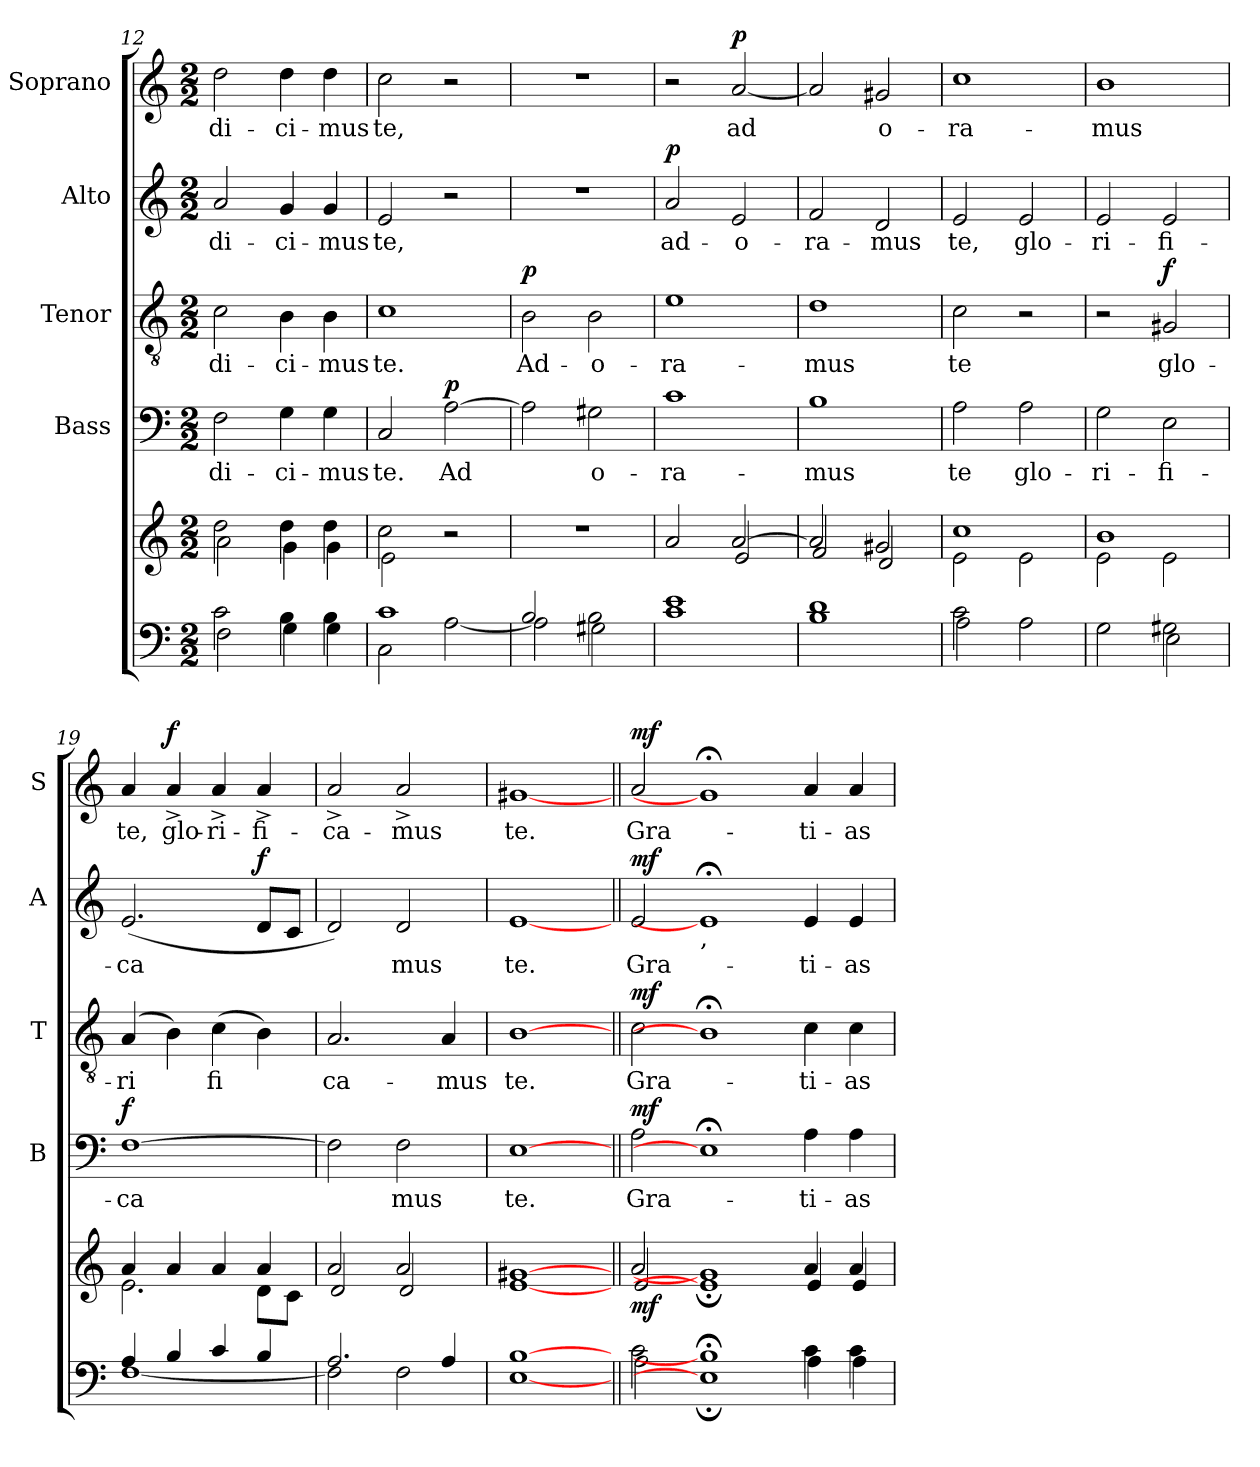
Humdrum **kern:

**kern	**kern	**dynam	**kern	**text	**dynam	**kern	**text	**dynam	**kern	**text	**dynam	**kern	**text	**dynam
*part6	*part5	*part5	*part4	*part4	*part4	*part3	*part3	*part3	*part2	*part2	*part2	*part1	*part1	*part1
*staff6	*staff5	*staff5	*staff4	*staff4	*staff4	*staff3	*staff3	*staff3	*staff2	*staff2	*staff2	*staff1	*staff1	*staff1
*	*	*	*I"Bass	*	*	*I"Tenor	*	*	*I"Alto	*	*	*I"Soprano	*	*
*	*	*	*I'B	*	*	*I'T	*	*	*I'A	*	*	*I'S	*	*
*clefF4	*clefG2	*	*clefF4	*	*	*clefGv2	*	*	*clefG2	*	*	*clefG2	*	*
*k[]	*k[]	*	*k[]	*	*	*k[]	*	*	*k[]	*	*	*k[]	*	*
*C:	*C:	*	*C:	*	*	*C:	*	*	*C:	*	*	*C:	*	*
*M2/2	*M2/2	*	*M2/2	*	*	*M2/2	*	*	*M2/2	*	*	*M2/2	*	*
=12	=12	=12	=12	=12	=12	=12	=12	=12	=12	=12	=12	=12	=12	=12
*^	*^	*	*	*	*	*	*	*	*	*	*	*	*	*
!	!	!	!	!	!	!LO:LY:b	!	!	!LO:LY:b	!	!	!LO:LY:b	!	!	!LO:LY:b	!
2c\	2F\	2dd\	2a\	.	2F\	-di-	.	2c\	-di-	.	2a/	-di-	.	2dd\	-di-	.
!	!	!	!	!	!	!LO:LY:b	!	!	!LO:LY:b	!	!	!LO:LY:b	!	!	!LO:LY:b	!
4B\	4G\	4dd\	4g\	.	4G\	-ci-	.	4B\	-ci-	.	4g/	-ci-	.	4dd\	-ci-	.
!	!	!	!	!	!	!LO:LY:b	!	!	!LO:LY:b	!	!	!LO:LY:b	!	!	!LO:LY:b	!
4B\	4G\	4dd\	4g\	.	4G\	-mus	.	4B\	-mus	.	4g/	-mus	.	4dd\	-mus	.
=13	=13	=13	=13	=13	=13	=13	=13	=13	=13	=13	=13	=13	=13	=13	=13	=13
!	!	!	!	!	!	!LO:LY:b	!	!	!LO:LY:b	!	!	!LO:LY:b	!	!	!LO:LY:b	!
1c	2C\	2cc\	2e\	.	2C/	te.	.	1c	te.	.	2e/	te,	.	2cc\	te,	.
!	!	!	!	!	!	!LO:LY:b	!LO:DY:b	!	!	!	!	!	!	!	!	!
.	[<2A\	2r	2ryy	.	[2A\	Ad­	p	.	.	.	2r	.	.	2r	.	.
=14	=14	=14	=14	=14	=14	=14	=14	=14	=14	=14	=14	=14	=14	=14	=14	=14
!	!	!	!	!	!	!	!	!	!LO:LY:b	!LO:DY:b	!	!	!	!	!	!
*	*	*v	*v	*	*	*	*	*	*	*	*	*	*	*	*	*
2B/	2A\]	1r	.	2A\]	.	.	2B\	Ad-	p	1r	.	.	1r	.	.
!	!	!	!	!	!LO:LY:b	!	!	!LO:LY:b	!	!	!	!	!	!	!
2B\	2G#X\	.	.	2G#X\	o-	.	2B\	-o-	.	.	.	.	.	.	.
=15	=15	=15	=15	=15	=15	=15	=15	=15	=15	=15	=15	=15	=15	=15	=15
*	*	*^	*	*	*	*	*	*	*	*	*	*	*	*	*
!	!	!	!	!	!	!LO:LY:b	!	!	!LO:LY:b	!	!	!LO:LY:b	!LO:DY:b	!	!	!
1e	1c	2ryy	2a/	.	1c	-ra-	.	1e	-ra-	.	2a/	ad-	p	2r	.	.
!	!	!	!	!	!	!	!	!	!	!	!	!LO:LY:b	!	!	!LO:LY:b	!LO:DY:b
.	.	[>2a/	2e/	.	.	.	.	.	.	.	2e/	-o-	.	[2a/	ad­	p
=16	=16	=16	=16	=16	=16	=16	=16	=16	=16	=16	=16	=16	=16	=16	=16	=16
!	!	!	!	!	!	!LO:LY:b	!	!	!LO:LY:b	!	!	!LO:LY:b	!	!	!	!
1d	1B	2a/]	2f/	.	1B	-mus	.	1d	-mus	.	2f/	-ra-	.	2a/]	.	.
!	!	!	!	!	!	!	!	!	!	!	!	!LO:LY:b	!	!	!LO:LY:b	!
.	.	2g#X/	2d/	.	.	.	.	.	.	.	2d/	-mus	.	2g#X/	o-	.
=17	=17	=17	=17	=17	=17	=17	=17	=17	=17	=17	=17	=17	=17	=17	=17	=17
!	!	!	!	!	!	!LO:LY:b	!	!	!LO:LY:b	!	!	!LO:LY:b	!	!	!LO:LY:b	!
2c\	2A\	1cc	2e\	.	2A\	te	.	2c\	te	.	2e/	te,	.	1cc	-ra-	.
!	!	!	!	!	!	!LO:LY:b	!	!	!	!	!	!LO:LY:b	!	!	!	!
2ryy	2A\	.	2e\	.	2A\	glo-	.	2r	.	.	2e/	glo-	.	.	.	.
=18	=18	=18	=18	=18	=18	=18	=18	=18	=18	=18	=18	=18	=18	=18	=18	=18
!	!	!	!	!	!	!LO:LY:b	!	!	!	!	!	!LO:LY:b	!	!	!LO:LY:b	!
2ryy	2G\	1b	2e\	.	2G\	-ri-	.	2r	.	.	2e/	-ri-	.	1b	-mus	.
!	!	!	!	!	!	!LO:LY:b	!	!	!LO:LY:b	!LO:DY:b	!	!LO:LY:b	!	!	!	!
2G#X\	2E\	.	2e\	.	2E\	-fi-	.	2G#X/	glo-	f	2e/	-fi-	.	.	.	.
=19	=19	=19	=19	=19	=19	=19	=19	=19	=19	=19	=19	=19	=19	=19	=19	=19
!	!	!	!	!	!	!LO:LY:b	!LO:DY:b	!	!LO:LY:b	!	!	!LO:LY:b	!	!	!LO:LY:b	!
4A/	[<1F	4a/	2.e\	.	[1F	-ca­	f	(<4A/	-ri­	.	(<2.e/	-ca­	.	4a/	te,	.
!	!	!	!	!	!	!	!	!	!	!	!	!	!	!	!LO:LY:b	!LO:DY:b
4B/	.	4a/	.	.	.	.	.	4B\)	.	.	.	.	.	4a^</	glo-	f
!	!	!	!	!	!	!	!	!	!LO:LY:b	!	!	!	!	!	!LO:LY:b	!
4c/	.	4a/	.	.	.	.	.	(>4c\	fi­	.	.	.	.	4a^</	-ri-	.
!	!	!	!	!	!	!	!	!	!	!	!	!	!LO:DY:b	!	!LO:LY:b	!
4B/	.	4a/	8d\L	.	.	.	.	4B\)	.	.	8d/L	.	f	4a^</	-fi-	.
.	.	.	8c\J	.	.	.	.	.	.	.	8c/J	.	.	.	.	.
=20	=20	=20	=20	=20	=20	=20	=20	=20	=20	=20	=20	=20	=20	=20	=20	=20
!	!	!	!	!	!	!	!	!	!LO:LY:b	!	!	!	!	!	!LO:LY:b	!
2.A/	2F\]	2a/	2d/	.	2F\]	.	.	2.A/	ca-	.	2d/)	.	.	2a^</	-ca-	.
!	!	!	!	!	!	!LO:LY:b	!	!	!	!	!	!LO:LY:b	!	!	!LO:LY:b	!
.	2F\	2a/	2d/	.	2F\	mus	.	.	.	.	2d/	mus	.	2a^</	-mus	.
!	!	!	!	!	!	!	!	!	!LO:LY:b	!	!	!	!	!	!	!
4A/	.	.	.	.	.	.	.	4A/	-mus	.	.	.	.	.	.	.
=21	=21	=21	=21	=21	=21	=21	=21	=21	=21	=21	=21	=21	=21	=21	=21	=21
!	!	!	!	!	!	!LO:LY:b	!	!	!LO:LY:b	!	!	!LO:LY:b	!	!	!LO:LY:b	!
[1B	[1E	[1g#X	[1e	.	[1E	te.	.	[1B	te.	.	[1e	te.	.	[1g#X	te.	.
!!LO:LB:g=z
=22||	=22||	=22||	=22||	=22||	=22||	=22||	=22||	=22||	=22||	=22||	=22||	=22||	=22||	=22||	=22||	=22||
!	!	!	!	!LO:DY:b	!	!LO:LY:b	!LO:DY:b	!	!LO:LY:b	!LO:DY:b	!	!LO:LY:b	!LO:DY:b	!	!LO:LY:b	!LO:DY:b
2c\	2A\	2a/	2e/	mf	2A\	Gra-	mf	2c\	Gra-	mf	2e/	Gra-	mf	2a/	Gra-	mf
!	!	!	!	!	!	!	!	!	!	!	!LO:TX:b:t=,	!	!	!	!	!
1B;<]	1E;]	1g#]	1e;<]	.	1E;<]	.	.	1B;<]	.	.	1e;]	.	.	1g#;]	.	.
!	!	!	!	!	!	!LO:LY:b	!	!	!LO:LY:b	!	!	!LO:LY:b	!	!	!LO:LY:b	!
4c\	4A\	4a/	4e/	.	4A\	-ti-	.	4c\	-ti-	.	4e/	-ti-	.	4a/	-ti-	.
!	!	!	!	!	!	!LO:LY:b	!	!	!LO:LY:b	!	!	!LO:LY:b	!	!	!LO:LY:b	!
4c\	4A\	4a/	4e/	.	4A\	-as	.	4c\	-as	.	4e/	-as	.	4a/	-as	.
*v	*v	*	*	*	*	*	*	*	*	*	*	*	*	*	*	*
*	*v	*v	*	*	*	*	*	*	*	*	*	*	*	*	*
=	=	=	=	=	=	=	=	=	=	=	=	=	=	=
*-	*-	*-	*-	*-	*-	*-	*-	*-	*-	*-	*-	*-	*-	*-
